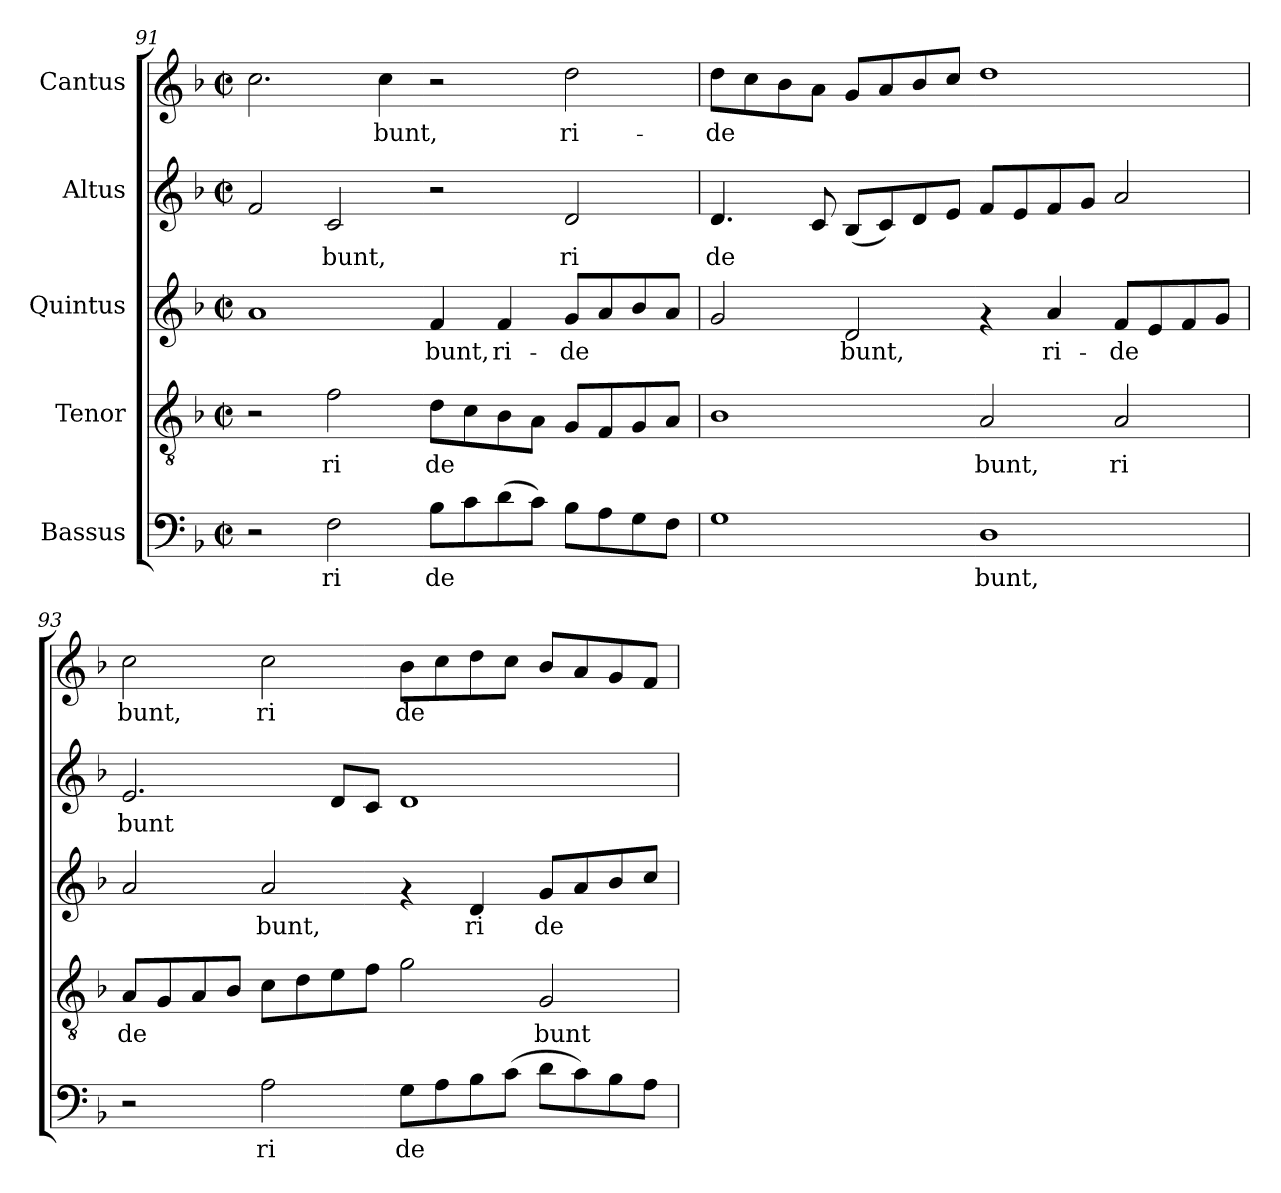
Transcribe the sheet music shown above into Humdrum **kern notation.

**kern	**text	**kern	**text	**kern	**text	**kern	**text	**kern	**text
*part5	*part5	*part4	*part4	*part3	*part3	*part2	*part2	*part1	*part1
*staff5	*staff5	*staff4	*staff4	*staff3	*staff3	*staff2	*staff2	*staff1	*staff1
*I"Bassus	*	*I"Tenor	*	*I"Quintus	*	*I"Altus	*	*I"Cantus	*
*clefF4	*	*clefGv2	*	*clefG2	*	*clefG2	*	*clefG2	*
*k[b-]	*	*k[b-]	*	*k[b-]	*	*k[b-]	*	*k[b-]	*
*F:	*	*F:	*	*F:	*	*F:	*	*F:	*
*M2/2	*	*M2/2	*	*M2/2	*	*M2/2	*	*M2/2	*
*met(c|)	*	*met(c|)	*	*met(c|)	*	*met(c|)	*	*met(c|)	*
=91	=91	=91	=91	=91	=91	=91	=91	=91	=91
!	!	!	!	!	!LO:LY:b:cj	!	!LO:LY:b:cj	!	!LO:LY:b:cj
2r	.	2r	.	1a	--	2f/	.	2.cc\	--
!	!LO:LY:b:cj	!	!LO:LY:b:cj	!	!	!	!LO:LY:b:cj	!	!
2F\	ri	2f\	ri	.	.	2c/	bunt,	.	.
!	!	!	!	!	!	!	!	!	!LO:LY:b:cj
.	.	.	.	.	.	.	.	4cc\	-bunt,
!	!LO:LY:b:cj	!	!LO:LY:b:cj	!	!LO:LY:b:cj	!	!	!	!
8B-\L	de	8d\L	de	4f/	-bunt,	2r	.	2r	.
!	!LO:LY:b:cj	!	!LO:LY:b:cj	!	!	!	!	!	!
8c\	.	8c\	.	.	.	.	.	.	.
!	!LO:LY:b:cj	!	!LO:LY:b:cj	!	!LO:LY:b:cj	!	!	!	!
(<8d\	.	8B-\	.	4f/	ri-	.	.	.	.
!	!LO:LY:b:cj	!	!LO:LY:b:cj	!	!	!	!	!	!
8c\J)	.	8A\J	.	.	.	.	.	.	.
!	!LO:LY:b:cj	!	!LO:LY:b:cj	!	!LO:LY:b:cj	!	!LO:LY:b:cj	!	!LO:LY:b:cj
8B-\L	.	8G/L	.	8g/L	-de-	2d/	ri	2dd\	ri-
!	!LO:LY:b:cj	!	!LO:LY:b:cj	!	!LO:LY:b:cj	!	!	!	!
8A\	.	8F/	.	8a/	--	.	.	.	.
!	!LO:LY:b:cj	!	!LO:LY:b:cj	!	!LO:LY:b:cj	!	!	!	!
8G\	.	8G/	.	8b-/	--	.	.	.	.
!	!LO:LY:b:cj	!	!LO:LY:b:cj	!	!LO:LY:b:cj	!	!	!	!
8F\J	.	8A/J	.	8a/J	--	.	.	.	.
=92	=92	=92	=92	=92	=92	=92	=92	=92	=92
!	!LO:LY:b:cj	!	!LO:LY:b:cj	!	!LO:LY:b:cj	!	!LO:LY:b:cj	!	!LO:LY:b:cj
1G	.	1B-	.	2g/	--	4.d/	de	8dd\L	-de-
!	!	!	!	!	!	!	!	!	!LO:LY:b:cj
.	.	.	.	.	.	.	.	8cc\	--
!	!	!	!	!	!	!	!	!	!LO:LY:b:cj
.	.	.	.	.	.	.	.	8b-\	--
!	!	!	!	!	!	!	!LO:LY:b:cj	!	!LO:LY:b:cj
.	.	.	.	.	.	8c/	.	8a\J	--
!	!	!	!	!	!LO:LY:b:cj	!	!LO:LY:b:cj	!	!LO:LY:b:cj
.	.	.	.	2d/	-bunt,	(>8B-/L	.	8g/L	--
!	!	!	!	!	!	!	!LO:LY:b:cj	!	!LO:LY:b:cj
.	.	.	.	.	.	8c/)	.	8a/	--
!	!	!	!	!	!	!	!LO:LY:b:cj	!	!LO:LY:b:cj
.	.	.	.	.	.	8d/	.	8b-/	--
!	!	!	!	!	!	!	!LO:LY:b:cj	!	!LO:LY:b:cj
.	.	.	.	.	.	8e/J	.	8cc/J	--
!	!LO:LY:b:cj	!	!LO:LY:b:cj	!	!	!	!LO:LY:b:cj	!	!LO:LY:b:cj
1D	bunt,	2A/	bunt,	4rf	.	8f/L	.	1dd	--
!	!	!	!	!	!	!	!LO:LY:b:cj	!	!
.	.	.	.	.	.	8e/	.	.	.
!	!	!	!	!	!LO:LY:b:cj	!	!LO:LY:b:cj	!	!
.	.	.	.	4a/	ri-	8f/	.	.	.
!	!	!	!	!	!	!	!LO:LY:b:cj	!	!
.	.	.	.	.	.	8g/J	.	.	.
!	!	!	!LO:LY:b:cj	!	!LO:LY:b:cj	!	!LO:LY:b:cj	!	!
.	.	2A/	ri	8f/L	-de-	2a/	.	.	.
!	!	!	!	!	!LO:LY:b:cj	!	!	!	!
.	.	.	.	8e/	--	.	.	.	.
!	!	!	!	!	!LO:LY:b:cj	!	!	!	!
.	.	.	.	8f/	--	.	.	.	.
!	!	!	!	!	!LO:LY:b:cj	!	!	!	!
.	.	.	.	8g/J	--	.	.	.	.
!!LO:PB:g=z
=93	=93	=93	=93	=93	=93	=93	=93	=93	=93
!	!	!	!LO:LY:b:cj	!	!LO:LY:b:cj	!	!LO:LY:b:cj	!	!LO:LY:b:cj
2r	.	8A/L	de	2a/	--	2.e/	bunt	2cc\	-bunt,
!	!	!	!LO:LY:b:cj	!	!	!	!	!	!
.	.	8G/	.	.	.	.	.	.	.
!	!	!	!LO:LY:b:cj	!	!	!	!	!	!
.	.	8A/	.	.	.	.	.	.	.
!	!	!	!LO:LY:b:cj	!	!	!	!	!	!
.	.	8B-/J	.	.	.	.	.	.	.
!	!LO:LY:b:cj	!	!LO:LY:b:cj	!	!LO:LY:b:cj	!	!	!	!LO:LY:b:cj
2A\	ri	8c\L	.	2a/	-bunt,	.	.	2cc\	ri
!	!	!	!LO:LY:b:cj	!	!	!	!	!	!
.	.	8d\	.	.	.	.	.	.	.
!	!	!	!LO:LY:b:cj	!	!	!	!LO:LY:b:cj	!	!
.	.	8e\	.	.	.	8d/L	.	.	.
!	!	!	!LO:LY:b:cj	!	!	!	!LO:LY:b:cj	!	!
.	.	8f\J	.	.	.	8c/J	.	.	.
!	!LO:LY:b:cj	!	!LO:LY:b:cj	!	!	!	!LO:LY:b:cj	!	!LO:LY:b:cj
8G\L	de	2g\	.	4rf	.	1d	.	8b-\L	de
!	!LO:LY:b:cj	!	!	!	!	!	!	!	!LO:LY:b:cj
8A\	.	.	.	.	.	.	.	8cc\	.
!	!LO:LY:b:cj	!	!	!	!LO:LY:b:cj	!	!	!	!LO:LY:b:cj
8B-\	.	.	.	4d/	ri	.	.	8dd\	.
!	!LO:LY:b:cj	!	!	!	!	!	!	!	!LO:LY:b:cj
(<8c\J	.	.	.	.	.	.	.	8cc\J	.
!	!LO:LY:b:cj	!	!LO:LY:b:cj	!	!LO:LY:b:cj	!	!	!	!LO:LY:b:cj
8d\L	.	2G/	bunt	8g/L	de	.	.	8b-/L	.
!	!LO:LY:b:cj	!	!	!	!LO:LY:b:cj	!	!	!	!LO:LY:b:cj
8c\)	.	.	.	8a/	.	.	.	8a/	.
!	!LO:LY:b:cj	!	!	!	!LO:LY:b:cj	!	!	!	!LO:LY:b:cj
8B-\	.	.	.	8b-/	.	.	.	8g/	.
!	!LO:LY:b:cj	!	!	!	!LO:LY:b:cj	!	!	!	!LO:LY:b:cj
8A\J	.	.	.	8cc/J	.	.	.	8f/J	.
=	=	=	=	=	=	=	=	=	=
*-	*-	*-	*-	*-	*-	*-	*-	*-	*-
